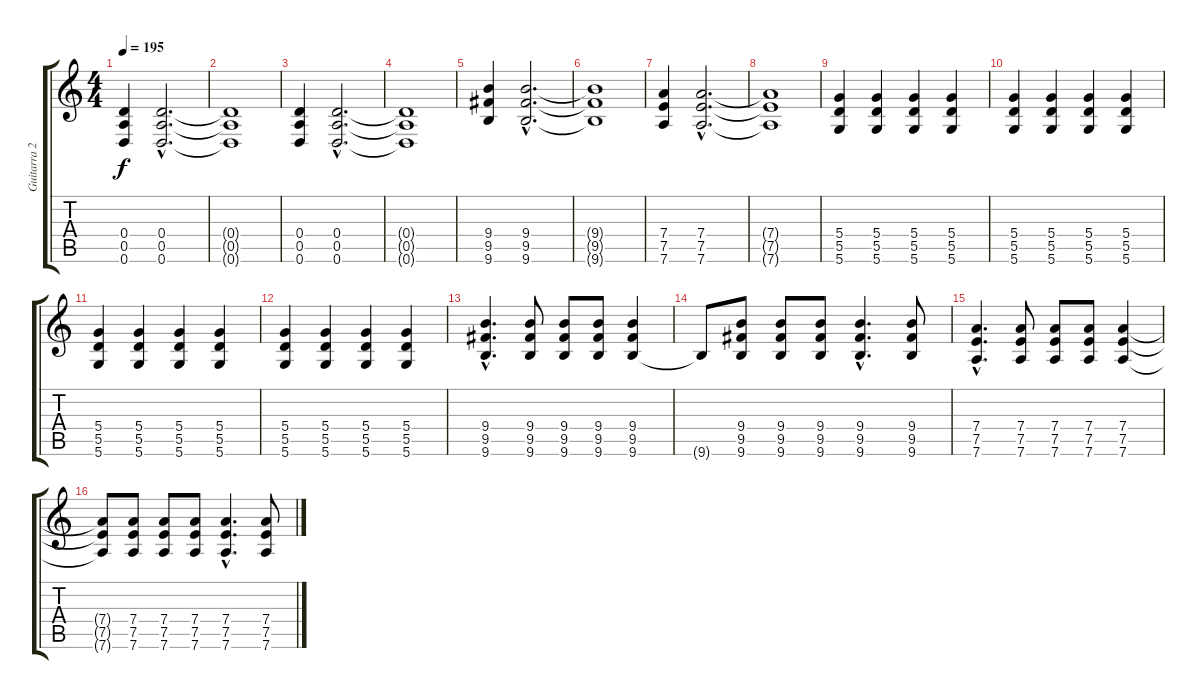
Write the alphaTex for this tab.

\track ("Guitarra 2" "Guitarra 2") {instrument overdrivenguitar}
\staff {score tabs}
\tuning (E4 B3 G3 D3 A2 D2) {hide}
\ts (4 4)
\tempo 195
\clef g2
\ks c
(0.4 0.5 0.6).4{dy f} (0.4{hac} 0.5{hac} 0.6{hac}).2{d} |
(0.4{t} 0.5{t} 0.6{t}).1 |
(0.4 0.5 0.6).4 (0.4{hac} 0.5{hac} 0.6{hac}).2{d} |
(0.4{t} 0.5{t} 0.6{t}).1 |
(9.4 9.5 9.6).4 (9.4{hac} 9.5{hac} 9.6{hac}).2{d} |
(9.4{t} 9.5{t} 9.6{t}).1 |
(7.4 7.5 7.6).4 (7.4{hac} 7.5{hac} 7.6{hac}).2{d} |
(7.4{t} 7.5{t} 7.6{t}).1 |
(5.4 5.5 5.6).4 (5.4 5.5 5.6).4 (5.4 5.5 5.6).4 (5.4 5.5 5.6).4 |
(5.4 5.5 5.6).4 (5.4 5.5 5.6).4 (5.4 5.5 5.6).4 (5.4 5.5 5.6).4 |
(5.4 5.5 5.6).4 (5.4 5.5 5.6).4 (5.4 5.5 5.6).4 (5.4 5.5 5.6).4 |
(5.4 5.5 5.6).4 (5.4 5.5 5.6).4 (5.4 5.5 5.6).4 (5.4 5.5 5.6).4 |
(9.4{hac} 9.5{hac} 9.6{hac}).4{d} (9.4 9.5 9.6).8 (9.4 9.5 9.6).8 (9.4 9.5 9.6).8 (9.4 9.5 9.6).4 |
9.6{t}.8 (9.4 9.5 9.6).8 (9.4 9.5 9.6).8 (9.4 9.5 9.6).8 (9.4{hac} 9.5{hac} 9.6{hac}).4{d} (9.4 9.5 9.6).8 |
(7.4{hac} 7.5{hac} 7.6{hac}).4{d} (7.4 7.5 7.6).8 (7.4 7.5 7.6).8 (7.4 7.5 7.6).8 (7.4 7.5 7.6).4 |
(7.4{t} 7.5{t} 7.6{t}).8 (7.4 7.5 7.6).8 (7.4 7.5 7.6).8 (7.4 7.5 7.6).8 (7.4{hac} 7.5{hac} 7.6{hac}).4{d} (7.4 7.5 7.6).8
